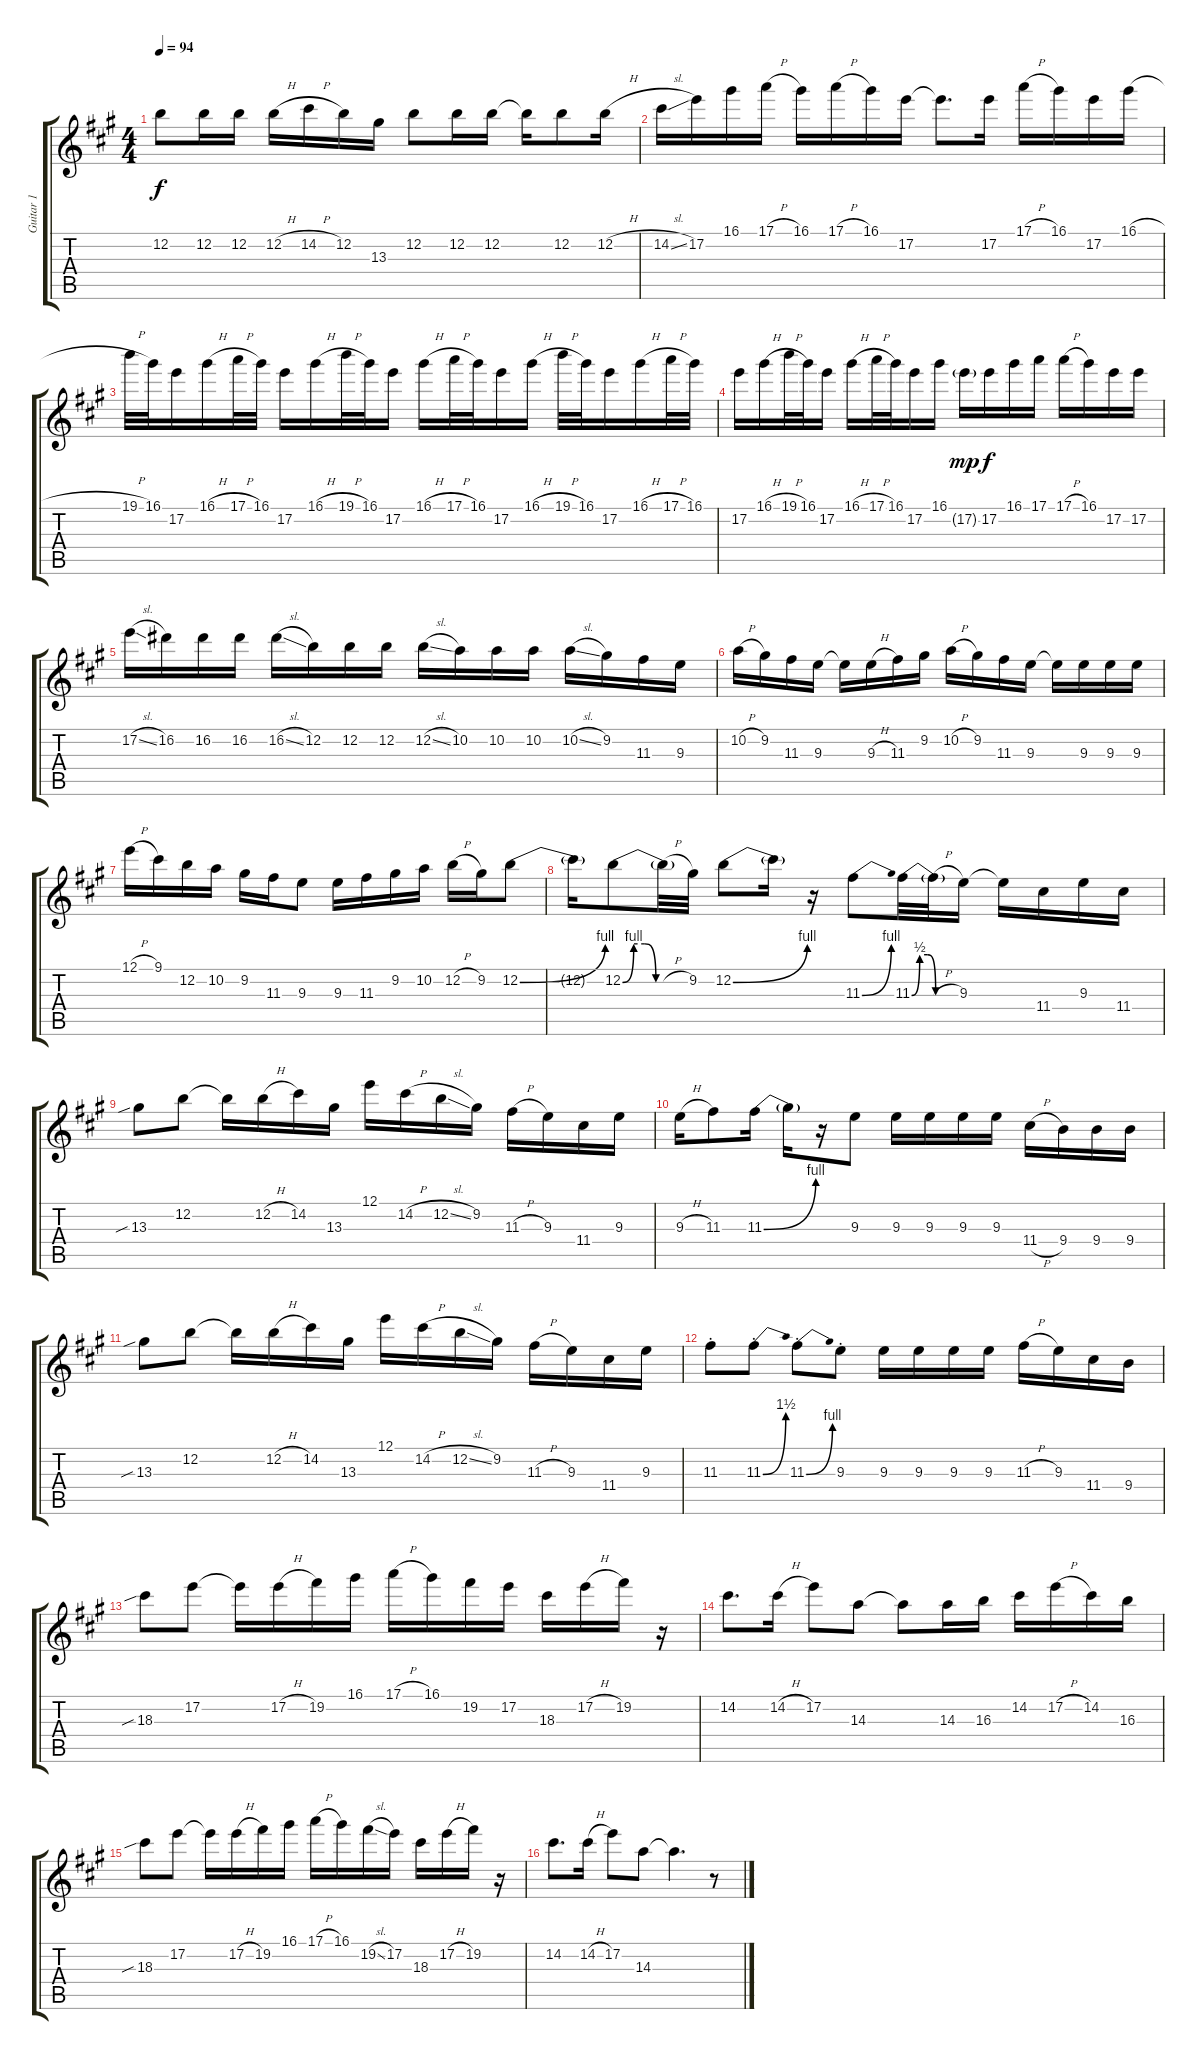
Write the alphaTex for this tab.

\track ("Guitar 1" "Guitar 1") {instrument electricguitarjazz}
\staff {score tabs}
\tuning (E4 B3 G3 D3 A2 E2) {hide}
\ts (4 4)
\tempo 94
\clef g2
\ks a
12.2.8{dy f} 12.2.16 12.2.16 12.2{h}.16 14.2{h}.16 12.2.16 13.3.16 12.2.8 12.2.16 12.2.16 12.2{t}.16 12.2.8 12.2{h}.16 |
14.2{sl}.16 17.2.16 16.1.16 17.1{h}.16 16.1.16 17.1{h}.16 16.1.16 17.2.16 17.2{t}.8{d} 17.2.16 17.1{h}.16 16.1.16 17.2.16 16.1{h}.16 |
19.1{h}.32 16.1.32 17.2.16 16.1{h}.16 17.1{h}.32 16.1.32 17.2.16 16.1{h}.16 19.1{h}.32 16.1.32 17.2.16 16.1{h}.16 17.1{h}.32 16.1.32 17.2.16 16.1{h}.16 19.1{h}.32 16.1.32 17.2.16 16.1{h}.16 17.1{h}.32 16.1.32 |
17.2.16 16.1{h}.16 19.1{h}.32 16.1.32 17.2.16 16.1{h}.16 17.1{h}.32 16.1.32 17.2.16 16.1.16 17.2{g}.16{dy mp} 17.2.16{dy f} 16.1.16 17.1.16 17.1{h}.16 16.1.16 17.2.16 17.2.16 |
17.2{sl}.16 16.2.16 16.2.16 16.2.16 16.2{sl}.16 12.2.16 12.2.16 12.2.16 12.2{sl}.16 10.2.16 10.2.16 10.2.16 10.2{sl}.16 9.2.16 11.3.16 9.3.16 |
10.2{h}.16 9.2.16 11.3.16 9.3.16 9.3{t}.16 9.3{h}.16 11.3.16 9.2.16 10.2{h}.16 9.2.16 11.3.16 9.3.16 9.3{t}.16 9.3.16 9.3.16 9.3.16 |
12.1{h}.16 9.1.16 12.2.16 10.2.16 9.2.16 11.3.16 9.3.8 9.3.16 11.3.16 9.2.16 10.2.16 12.2{h}.16 9.2.16 12.2{be (bend 0 0 60 4)}.8 |
12.2{t}.16 12.2{be (custom 0 0 10 4 20 4 30 0 60 0)}.8 12.2{h t}.32 9.2.32 12.2{be (bend 0 0 60 4)}.8 12.2{t}.16 r.16 11.3{be (bend 0 0 60 4)}.8 11.3{be (custom 0 0 10 2 20 2 30 0 60 0)}.32 11.3{h t}.32 9.3.16 9.3{t}.16 11.4.16 9.3.16 11.4.16 |
13.3{sib}.8 12.2.8 12.2{t}.16 12.2{h}.16 14.2.16 13.3.16 12.1.16 14.2{h}.16 12.2{sl}.16 9.2.16 11.3{h}.16 9.3.16 11.4.16 9.3.16 |
9.3{h}.16 11.3.8 11.3{be (bend 0 0 60 4)}.16 11.3{t}.16 r.16 9.3.8 9.3.16 9.3.16 9.3.16 9.3.16 11.4{h}.16 9.4.16 9.4.16 9.4.16 |
13.3{sib}.8 12.2.8 12.2{t}.16 12.2{h}.16 14.2.16 13.3.16 12.1.16 14.2{h}.16 12.2{sl}.16 9.2.16 11.3{h}.16 9.3.16 11.4.16 9.3.16 |
11.3{st}.8 11.3{be (bend 0 0 60 6) st}.8 11.3{be (bend 0 0 60 4) st}.8 9.3{st}.8 9.3.16 9.3.16 9.3.16 9.3.16 11.3{h}.16 9.3.16 11.4.16 9.4.16 |
18.3{sib}.8 17.2.8 17.2{t}.16 17.2{h}.16 19.2.16 16.1.16 17.1{h}.16 16.1.16 19.2.16 17.2.16 18.3.16 17.2{h}.16 19.2.16 r.16 |
14.2.8{d} 14.2{h}.16 17.2.8 14.3.8 14.3{t}.8 14.3.16 16.3.16 14.2.16 17.2{h}.16 14.2.16 16.3.16 |
18.3{sib}.8 17.2.8 17.2{t}.16 17.2{h}.16 19.2.16 16.1.16 17.1{h}.16 16.1.16 19.2{sl}.16 17.2.16 18.3.16 17.2{h}.16 19.2.16 r.16 |
14.2.8{d} 14.2{h}.16 17.2.8 14.3.8 14.3{t}.4{d} r.8
